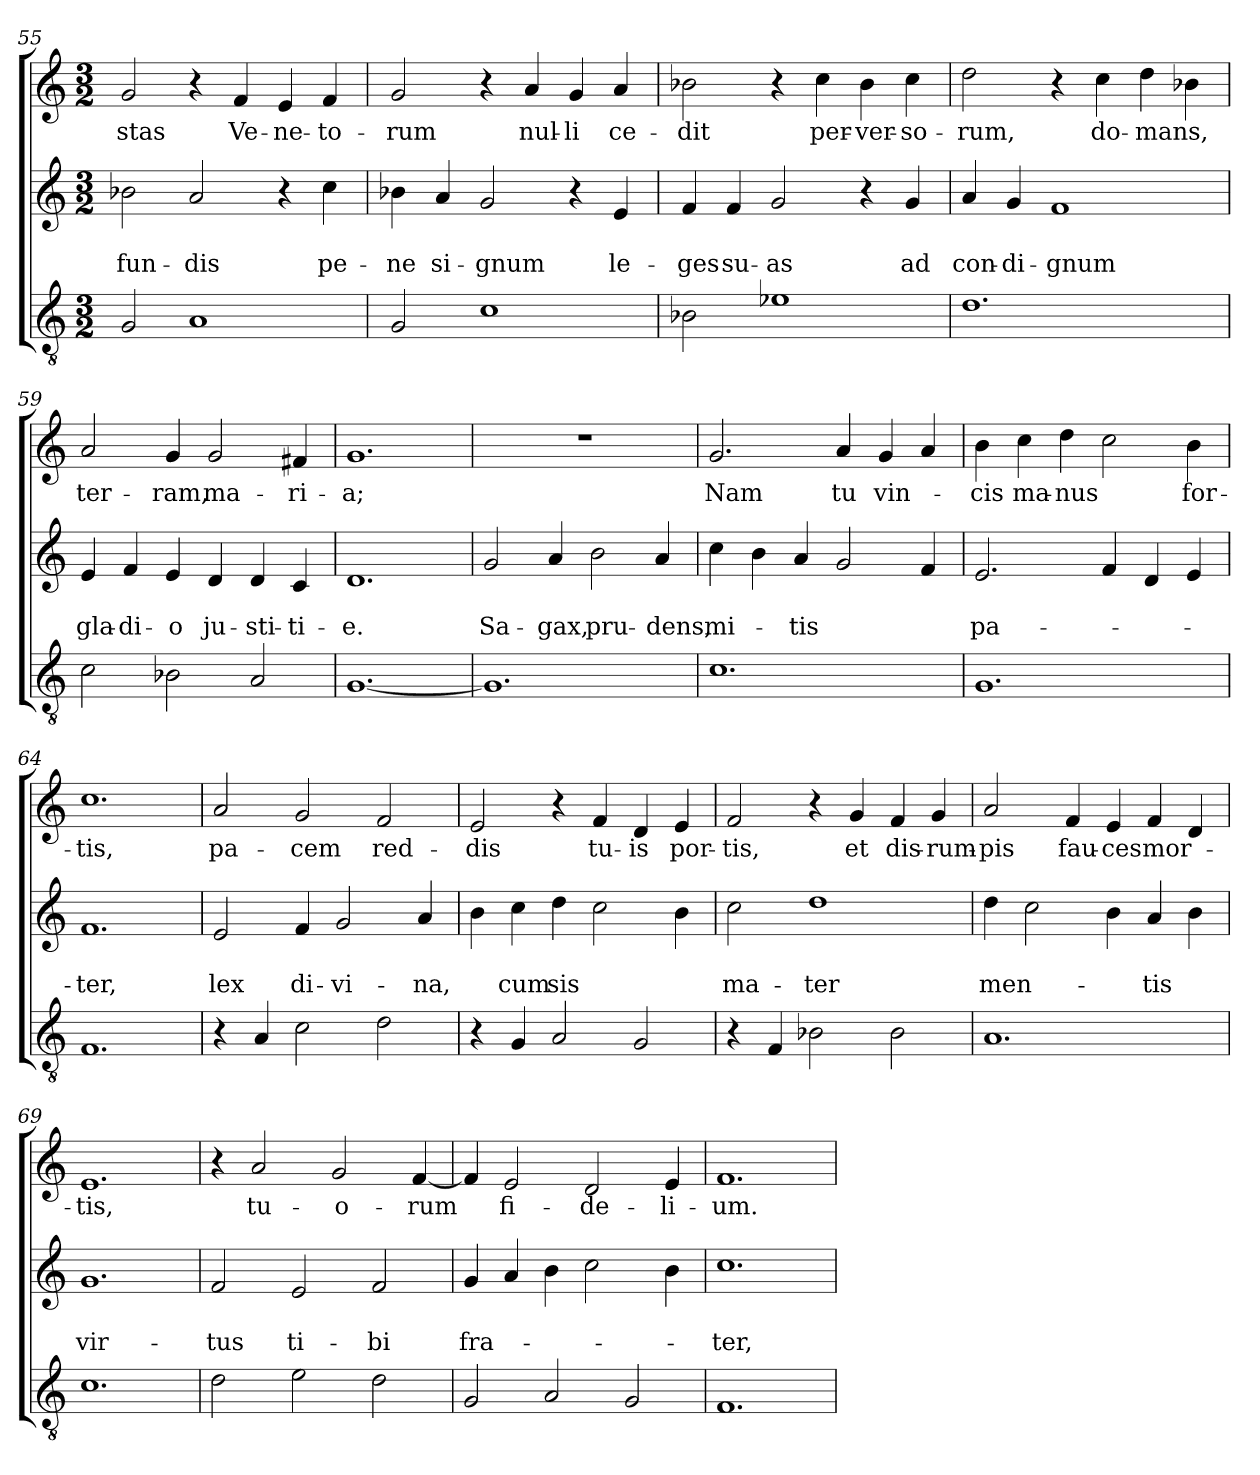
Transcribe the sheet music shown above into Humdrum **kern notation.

**kern	**kern	**text	**text	**kern	**text
*part3	*part2	*part2	*part2	*part1	*part1
*staff3	*staff2	*staff2	*staff2	*staff1	*staff1
!!LO:LB:g=z
*clefGv2	*clefG2	*	*	*clefG2	*
*k[]	*k[]	*	*	*k[]	*
*C:	*C:	*	*	*C:	*
*M3/2	*M3/2	*	*	*M3/2	*
=55	=55	=55	=55	=55	=55
2G/	2b-\	.	fun-	2g/	-stas
1A	2a/	.	-dis	4r	.
.	.	.	.	4f/	Ve-
.	4r	.	.	4e/	-ne-
.	4cc\	.	pe-	4f/	-to-
=56	=56	=56	=56	=56	=56
2G/	4b-\	.	-ne	2g/	-rum
.	4a/	.	si-	.	.
1c	2g/	.	-gnum	4r	.
.	.	.	.	4a/	nul-
.	4r	.	.	4g/	-li
.	4e/	.	le-	4a/	ce-
=57	=57	=57	=57	=57	=57
2B-X\	4f/	.	-ges	2b-X\	-dit
.	4f/	.	su-	.	.
1e-X	2g/	.	-as	4r	.
.	.	.	.	4cc\	per-
.	4r	.	.	4b-\	-ver-
.	4g/	.	ad	4cc\	-so-
=58	=58	=58	=58	=58	=58
1.d	4a/	.	con-	2dd\	-rum,
.	4g/	.	-di-	.	.
.	1f	.	-gnum	4r	.
.	.	.	.	4cc\	do-
.	.	.	.	4dd\	-mans,
.	.	.	.	4b-\	.
=59	=59	=59	=59	=59	=59
2c\	4e/	.	gla-	2a/	ter-
.	4f/	.	-di-	.	.
2B-X\	4e/	.	-o	4g/	-ram,
.	4d/	.	ju-	2g/	ma-
2A/	4d/	.	-sti-	.	.
.	4c/	.	-ti-	4f#/	-ri-
=60	=60	=60	=60	=60	=60
[1.G	1.d	.	-e.	1.g	-a;
!!LO:PB:g=z
=61	=61	=61	=61	=61	=61
1.G]	2g/	.	Sa-	1.r	.
.	4a/	.	-gax,	.	.
.	2b\	.	pru-	.	.
.	4a/	.	-dens,	.	.
=62	=62	=62	=62	=62	=62
1.c	4cc\	.	mi-	2.g/	Nam
.	4b\	.	.	.	.
.	4a/	.	-tis	.	.
.	2g/	.	.	4a/	tu
.	.	.	.	4g/	vin-
.	4f/	.	.	4a/	.
=63	=63	=63	=63	=63	=63
1.G	2.e/	.	pa-	4b\	-cis
.	.	.	.	4cc\	ma-
.	.	.	.	4dd\	-nus
.	4f/	.	.	2cc\	.
.	4d/	.	.	.	.
.	4e/	.	.	4b\	for-
=64	=64	=64	=64	=64	=64
1.F	1.f	.	-ter,	1.cc	-tis,
=65	=65	=65	=65	=65	=65
4r	2e/	.	lex	2a/	pa-
4A/	.	.	.	.	.
2c\	4f/	.	di-	2g/	-cem
.	2g/	.	-vi-	.	.
2d\	.	.	.	2f/	red-
.	4a/	.	-na,	.	.
=66	=66	=66	=66	=66	=66
4r	4b\	.	.	2e/	-dis
4G/	4cc\	.	cum	.	.
2A/	4dd\	.	sis	4r	.
.	2cc\	.	.	4f/	tu-
2G/	.	.	.	4d/	-is
.	4b\	.	.	4e/	por-
!!LO:LB:g=z
=67	=67	=67	=67	=67	=67
4r	2cc\	.	ma-	2f/	-tis,
4F/	.	.	.	.	.
2B-X\	1dd	.	-ter	4r	.
.	.	.	.	4g/	et
2B-\	.	.	.	4f/	dis-
.	.	.	.	4g/	-rum-
=68	=68	=68	=68	=68	=68
1.A	4dd\	.	men-	2a/	-pis
.	2cc\	.	.	.	.
.	.	.	.	4f/	fau-
.	4b\	.	.	4e/	-ces
.	4a/	.	-tis	4f/	mor-
.	4b\	.	.	4d/	.
=69	=69	=69	=69	=69	=69
1.c	1.g	.	vir-	1.e	-tis,
=70	=70	=70	=70	=70	=70
2d\	2f/	.	-tus	4r	.
.	.	.	.	2a/	tu-
2e\	2e/	.	ti-	.	.
.	.	.	.	2g/	-o-
2d\	2f/	.	-bi	.	.
.	.	.	.	[4f/	-rum
=71	=71	=71	=71	=71	=71
2G/	4g/	.	fra-	4f/]	.
.	4a/	.	.	2e/	fi-
2A/	4b\	.	.	.	.
.	2cc\	.	.	2d/	-de-
2G/	.	.	.	.	.
.	4b\	.	.	4e/	-li-
=72	=72	=72	=72	=72	=72
1.F	1.cc	.	-ter,	1.f	-um.
=	=	=	=	=	=
*-	*-	*-	*-	*-	*-
